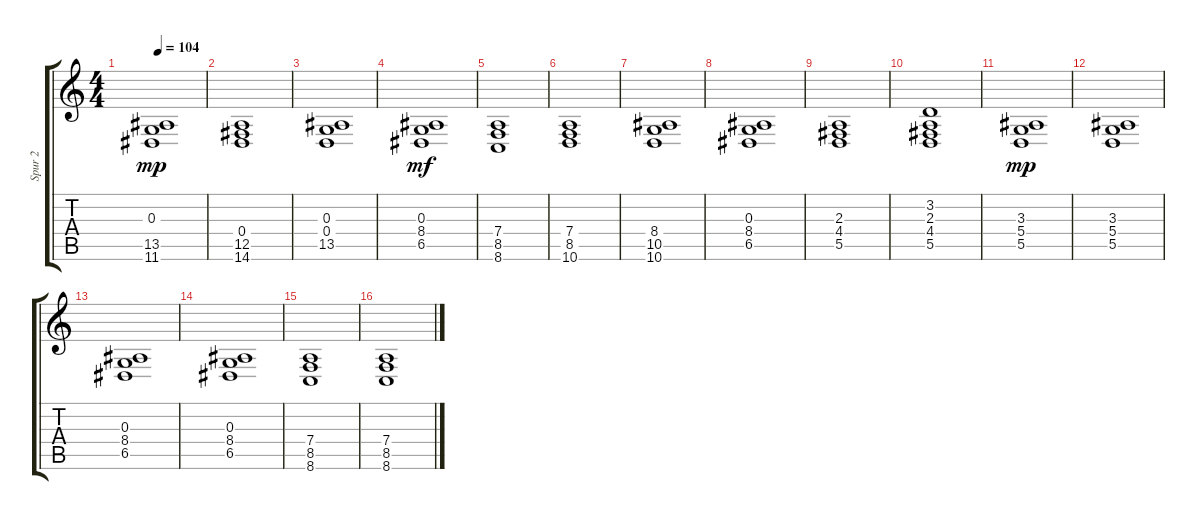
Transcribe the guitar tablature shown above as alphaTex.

\track ("Spur 2" "Spur 2") {instrument synthstrings2}
\staff {score tabs}
\tuning (E4 B3 G3 D3 A2 E2) {hide}
\ts (4 4)
\tempo 104
\clef g2
\ks c
(0.3 13.5 11.6).1{dy mp} |
(0.4 12.5 14.6).1 |
(0.3 0.4 13.5).1 |
(0.3 8.4 6.5).1{dy mf} |
(7.4 8.5 8.6).1 |
(7.4 8.5 10.6).1 |
(8.4 10.5 10.6).1 |
(0.3 8.4 6.5).1 |
(2.3 4.4 5.5).1 |
(3.2 2.3 4.4 5.5).1 |
(3.3 5.4 5.5).1{dy mp} |
(3.3 5.4 5.5).1 |
(0.3 8.4 6.5).1 |
(0.3 8.4 6.5).1 |
(7.4 8.5 8.6).1 |
(7.4 8.5 8.6).1
